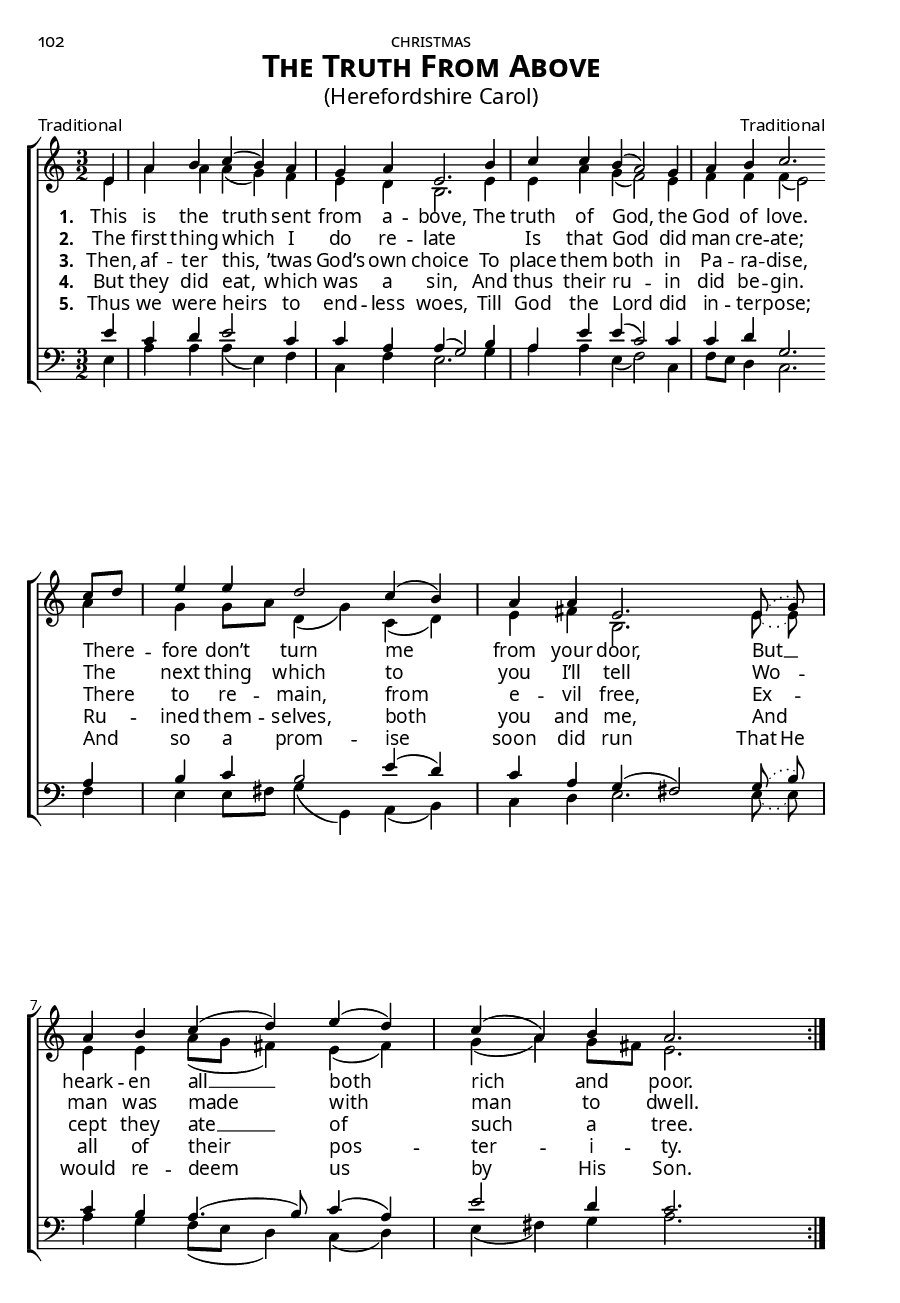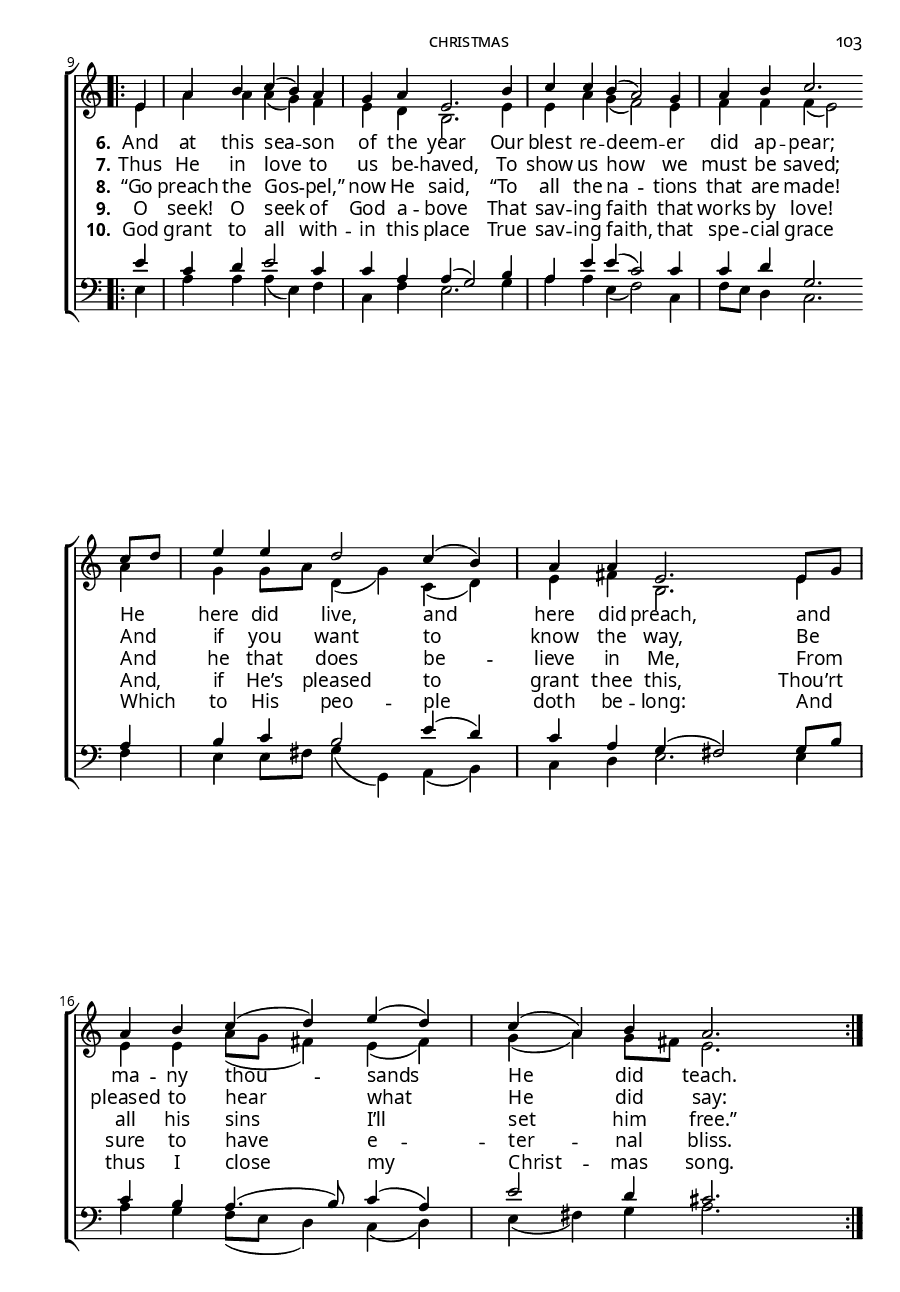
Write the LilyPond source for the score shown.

\version "2.14.2"
\include "util.ly"
\header {
  title = \markup{\override #'(font-name . "Garamond Premier Pro Semibold"){ \abs-fontsize #15 \smallCapsOldStyle"The Truth From Above"}}
  subtitle = \markup{\override #'(font-name . "Garamond Premier Pro"){ \abs-fontsize #10.5 "(Herefordshire Carol)"}}
  poet = \markup\oldStyleNum"Traditional"
  composer = \markup\oldStyleNum"Traditional"
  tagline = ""
}
\paper {
  %print-all-headers = ##t
  paper-height = 9\in
  paper-width = 6\in
  indent = 0\in
  %system-system-spacing = #'((basic-distance . 10) (padding . 0))
  system-system-spacing =
    #'((basic-distance . 0)
       (minimum-distance . 0)
       (padding . -5)
       (stretchability . 100))
  ragged-last-bottom = ##f
  ragged-bottom = ##f
  two-sided = ##t
  inner-margin = 0.5\in
  outer-margin = 0.25\in
  top-margin = 0.25\in
  bottom-margin = 0.25\in
  first-page-number = #102
  print-first-page-number = ##t
  headerLine = \markup{\override #'(font-name . "Garamond Premier Pro") \smallCapsOldStyle"christmas"}
  oddHeaderMarkup = \markup\fill-line{
     \override #'(font-name . "Garamond Premier Pro")\abs-fontsize #8.5
     \combine 
        \fill-line{"" \on-the-fly #print-page-number-check-first
        \oldStylePageNum""
        }
        \fill-line{\headerLine}
  }
  evenHeaderMarkup = \markup {
     \override #'(font-name . "Garamond Premier Pro")\abs-fontsize #8.5
     \combine
        \on-the-fly #print-page-number-check-first
        \oldStylePageNum""
        \fill-line{\headerLine}
  }
}
#(set-global-staff-size 15) \paper{ #(define fonts (make-pango-font-tree "GoudyOlSt BT" "Garamond Premier Pro" "Garamond Premier Pro" (/ 15 20))) }
#(define ((compound-time one two num numtwo) grob)
   (grob-interpret-markup grob
                          (markup #:override '(baseline-skip . 0) #:number
                                  (#:line ((#:column (one num))
                                           (#:column (two numtwo)))))))
global = {
  \key c \major
  \autoBeamOff
  \time 3/2
}

sopMusic = \relative c' {
  \repeat volta 3 {
    \partial 4 e4 |
    \partial 4*5 a4 b c( b) a |
    \partial 2*3 g a e2. b'4 |
    
    \partial 2*3 c c b( a2) g4 |
    \partial 2*3 a b c2. \bar""\break c8[ d] |
    \partial 2*3 e4 e d2 c4( b) |
    
    \partial 2*3 \slurDotted a a e2. e8( g) |
    \slurSolid
    \partial 2*3 a4 b c( d) e( d) |
    \partial 2*3 c( a) b4 a2.
  }
  \break
  
  
  \repeat volta 2 {
    \partial 4 e4 |
    \partial 4*5 a4 b c( b) a |
    \partial 2*3 g a e2. b'4 |
    
    \partial 2*3 c c b( a2) g4 |
    \partial 2*3 a b c2. \bar""\break c8[ d] |
    \partial 2*3 e4 e d2 c4( b) |
    
    \partial 2*3 a a e2. e8[ g] |
    \partial 2*3 a4 b c( d) e( d) |
    \partial 2*3 c( a) b a2.
  }
}
sopWords = \lyricmode {
  
}

altoMusic = \relative c' {
  e4 |
  a4 a a( g) f |
  e d b2. e4 |
  
  e a g( f2) e4 |
  f f f( e2) a4 |
  g g8[ a] d,4( g) c,( d) |
  
  \slurDotted e fis b,2. e8( e) |
  \slurSolid e4 e a8([ g] fis4) e( fis) |
  g( a) g8[ fis] e2.
  
  
  
  e4 |
  a4 a a( g) f |
  e d b2. e4 |
  
  e a g( f2) e4 |
  f f f( e2) a4 |
  g g8[ a] d,4( g) c,( d) |
  
  e fis b,2. e4 |
  e4 e a8([ g] fis4) e( fis) |
  g( a) g8[ fis] e2.
}

altoWords = \lyricmode {
  \dropLyricsXI
  \set stanza = #"1. "
  This is the truth sent from a -- bove,
  The truth of God, the God of love.
  There -- fore don’t turn me from your door,
  But __ heark -- en all __ both rich and poor.
  
  \set stanza = #"6."
  And at this sea -- son of the year
  Our blest re -- deem -- er did ap -- pear;
  He here did live, and here did preach,
  and ma -- ny thou -- sands He did teach.
}
altoWordsII = \lyricmode {
  \dropLyricsXI
%\markup\italic
  \set stanza = #"2. "
  The first thing which I do re -- late
  \skip1
  Is that God did man cre -- ate;
  The next thing which to you I’ll tell
  Wo -- man was made with man to dwell.
  
  \set stanza = #"7."
  Thus He in love to us be -- haved,
  To show us how we must be saved;
  And if you want to know the way,
  Be pleased to hear what He did say:
}
altoWordsIII = \lyricmode {
  \dropLyricsXI
  \set stanza = #"3. "
  Then, af -- ter this, ’twas God’s own choice
  To place them both in Pa -- ra -- dise,
  There to re -- main, from e -- vil free,
  Ex -- cept they ate __ of such a tree.

  \set stanza = #"8."
  “Go preach the Gos -- pel,” now He said,
  “To all the na -- tions that are made!
  And he that does be -- lieve in Me,
  From all his sins I’ll set him free.”

}
altoWordsIV = \lyricmode {
  \dropLyricsXI
  \set stanza = #"4. "
  But they did eat, which was a sin,
  And thus their ru -- in did be -- gin.
  Ru -- ined them -- selves, both you and me,
  And all of their pos -- ter -- i -- ty.
  
  \set stanza = #"9."
  O seek! O seek of God a -- bove
  That sav -- ing faith that works by love!
  And, if He’s pleased to grant thee this,
  \set ignoreMelismata = ##t
  Thou -- ’rt
  \unset ignoreMelismata
  sure to have e -- ter -- nal bliss.
}
altoWordsV = \lyricmode {
  \dropLyricsXI
  \set stanza = #"5. "
  Thus we were heirs to end -- less woes,
  Till God the Lord did in -- ter -- pose;
  And so a prom -- ise soon did run
  \set ignoreMelismata = ##t
  That He
  \unset ignoreMelismata
  would re -- deem us by His Son.
  
  \set stanza = #"10."
  God grant to all with -- in this place
  True sav -- ing faith, that spe -- cial grace
  Which to His peo -- ple doth be -- long:
  And thus I close my Christ -- mas song.

}
altoWordsVI = \lyricmode {
  \set stanza = #"6. "
  \set ignoreMelismata = ##t
}
tenorMusic = \relative c' {
  e4 |
  c4 d e2 c4 |
  c a a( g2) b4 |
  
  a e' e( c2) c4 |
  c d g,2. a4 |
  b c b2 e4( d) |
  
  c a g( fis!2) \slurDotted g8( b) |
  \slurSolid c4 b a4.( b8) c4( a) |
  e'2 d4 c2.
  
  
  
  e4 |
  c4 d e2 c4 |
  c a a( g2) b4 |
  
  a e' e( c2) c4 |
  c d g,2. a4 |
  b c b2 e4( d) |
  
  c a g( fis!2) g8[ b] |
  c4 b a4.( b8) c4( a) |
  e'2 d4 cis2.
}
tenorWords = \lyricmode {
  
}

bassMusic = \relative c {
  e4 |
  a4 a a( e) f |
  c f e2. g4 |
  
  a4 a e( f2) c4 |
  f8[ e] d4 c2. f4 |
  e e8[ fis] g4( g,) a( b) |
  
  c4 d e2. \slurDotted e8( e) |
  a4 g \slurSolid f8([ e] d4) c( d) |
  e( fis) g a2.
  
  
  
  
  
  e4 |
  a4 a a( e) f |
  c f e2. g4 |
  
  a4 a e( f2) c4 |
  f8[ e] d4 c2. f4 |
  e e8[ fis] g4( g,) a( b) |
  
  c4 d e2. e4 |
  a4 g f8([ e] d4) c( d) |
  e( fis) g a2.
}
bassWords = \lyricmode {

}

pianoRH = \relative c' {
  
}
pianoLH = \relative c' {
  
}

\score {
  <<
   \new ChoirStaff <<
    \new Staff = women <<
      \new Voice = "sopranos" { \voiceOne << \global \sopMusic >> }
      \new Voice = "altos" { \voiceTwo << \global \altoMusic >> }
    >>
    \new Lyrics \with { alignAboveContext = #"women" \override VerticalAxisGroup #'nonstaff-relatedstaff-spacing = #'((basic-distance . 1))} \lyricsto "sopranos" \sopWords
    \new Lyrics = "altosVI"  \with { alignBelowContext = #"women" } \lyricsto "sopranos" \altoWordsVI
    \new Lyrics = "altosV"  \with { alignBelowContext = #"women" } \lyricsto "sopranos" \altoWordsV
    \new Lyrics = "altosIV"  \with { alignBelowContext = #"women" } \lyricsto "sopranos" \altoWordsIV
    \new Lyrics = "altosIII"  \with { alignBelowContext = #"women" } \lyricsto "sopranos" \altoWordsIII
    \new Lyrics = "altosII"  \with { alignBelowContext = #"women" } \lyricsto "sopranos" \altoWordsII
    \new Lyrics = "altos"  \with { alignBelowContext = #"women" \override VerticalAxisGroup #'nonstaff-relatedstaff-spacing = #'((padding . -1)) } \lyricsto "sopranos" \altoWords
   \new Staff = men <<
      \clef bass
      \new Voice = "tenors" { \voiceOne << \global \tenorMusic >> }
      \new Voice = "basses" { \voiceTwo << \global \bassMusic >> }
    >>
    \new Lyrics \with { alignAboveContext = #"men" \override VerticalAxisGroup #'nonstaff-relatedstaff-spacing = #'((basic-distance . 1)) } \lyricsto "tenors" \tenorWords
    \new Lyrics \with { alignBelowContext = #"men" \override VerticalAxisGroup #'nonstaff-relatedstaff-spacing = #'((basic-distance . 1)) } \lyricsto "basses" \bassWords
  >>
%    \new PianoStaff << \new Staff { \new Voice { \pianoRH } } \new Staff { \clef "bass" \pianoLH } >>
  >>
  \layout {
    \context {
      \Score
      \override SpacingSpanner #'base-shortest-duration = #(ly:make-moment 1 2)
      \override SpacingSpanner #'common-shortest-duration = #(ly:make-moment 1 2)
    }
    \context {
      % Remove all empty staves
      % \Staff \RemoveEmptyStaves \override VerticalAxisGroup #'remove-first = ##t
    }
    \context {
      \Lyrics
      \override LyricText #'X-offset = #center-on-word
    }
  }
}

